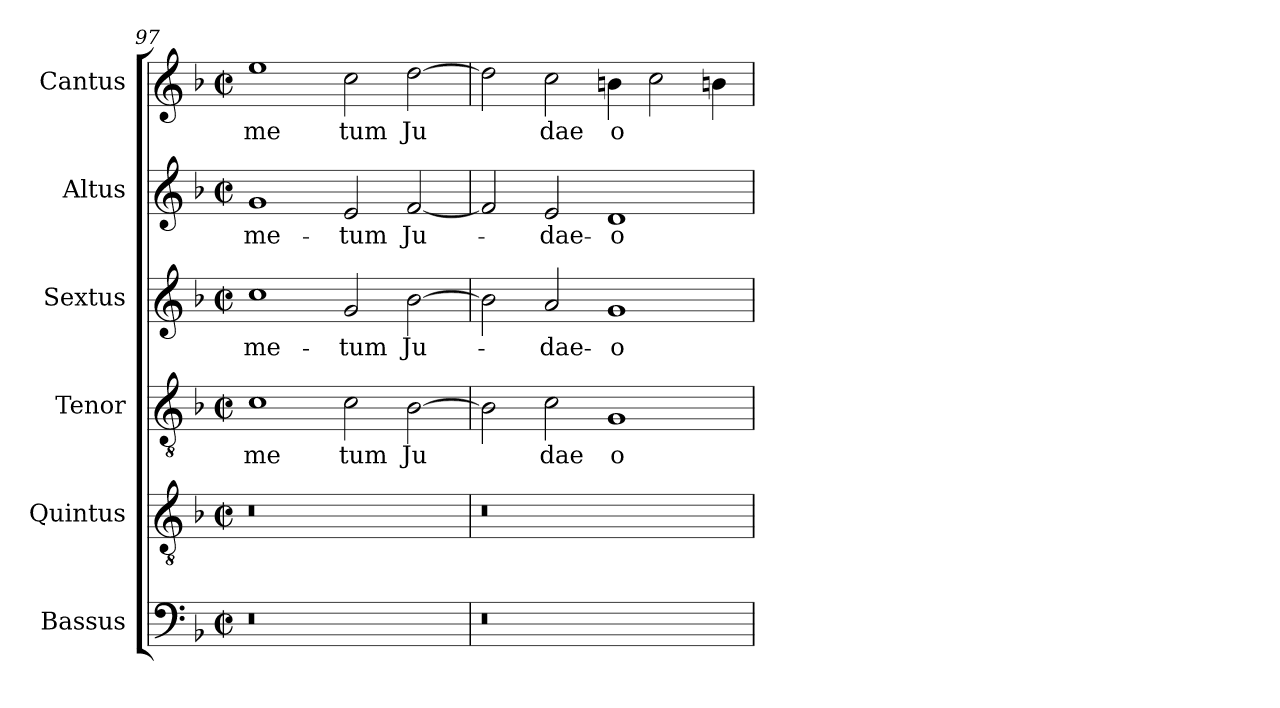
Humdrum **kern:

**kern	**kern	**kern	**text	**kern	**text	**kern	**text	**kern	**text
*part6	*part5	*part4	*part4	*part3	*part3	*part2	*part2	*part1	*part1
*staff6	*staff5	*staff4	*staff4	*staff3	*staff3	*staff2	*staff2	*staff1	*staff1
*I"Bassus	*I"Quintus	*I"Tenor	*	*I"Sextus	*	*I"Altus	*	*I"Cantus	*
*clefF4	*clefGv2	*clefGv2	*	*clefG2	*	*clefG2	*	*clefG2	*
*k[b-]	*k[b-]	*k[b-]	*	*k[b-]	*	*k[b-]	*	*k[b-]	*
*F:	*F:	*F:	*	*F:	*	*F:	*	*F:	*
*M2/2	*M2/2	*M2/2	*	*M2/2	*	*M2/2	*	*M2/2	*
*met(c|)	*met(c|)	*met(c|)	*	*met(c|)	*	*met(c|)	*	*met(c|)	*
=97	=97	=97	=97	=97	=97	=97	=97	=97	=97
!	!	!	!LO:LY:b:cj	!	!LO:LY:b:cj	!	!LO:LY:b:cj	!	!LO:LY:b:cj
0r	0r	1c	me	1cc	me-	1g	me-	1ee	me
!	!	!	!LO:LY:b:cj	!	!LO:LY:b:cj	!	!LO:LY:b:cj	!	!LO:LY:b:cj
.	.	2c\	tum	2g/	-tum	2e/	-tum	2cc\	tum
!	!	!	!LO:LY:b	!	!LO:LY:b	!	!LO:LY:b	!	!LO:LY:b
.	.	[>2B-\	Ju	[>2b-\	Ju-	[<2f/	Ju-	[>2dd\	Ju
=98	=98	=98	=98	=98	=98	=98	=98	=98	=98
0r	0r	2B-\]	.	2b-\]	.	2f/]	.	2dd\]	.
!	!	!	!LO:LY:b:cj	!	!LO:LY:b:cj	!	!LO:LY:b:cj	!	!LO:LY:b:cj
.	.	2c\	dae	2a/	-dae-	2e/	-dae-	2cc\	dae
!	!	!	!LO:LY:b:cj	!	!LO:LY:b:cj	!	!LO:LY:b:cj	!	!LO:LY:b:cj
.	.	1G	o	1g	-o-	1d	-o-	4bn\	o
.	.	.	.	.	.	.	.	2cc\	.
.	.	.	.	.	.	.	.	4bn\	.
=	=	=	=	=	=	=	=	=	=
*-	*-	*-	*-	*-	*-	*-	*-	*-	*-
